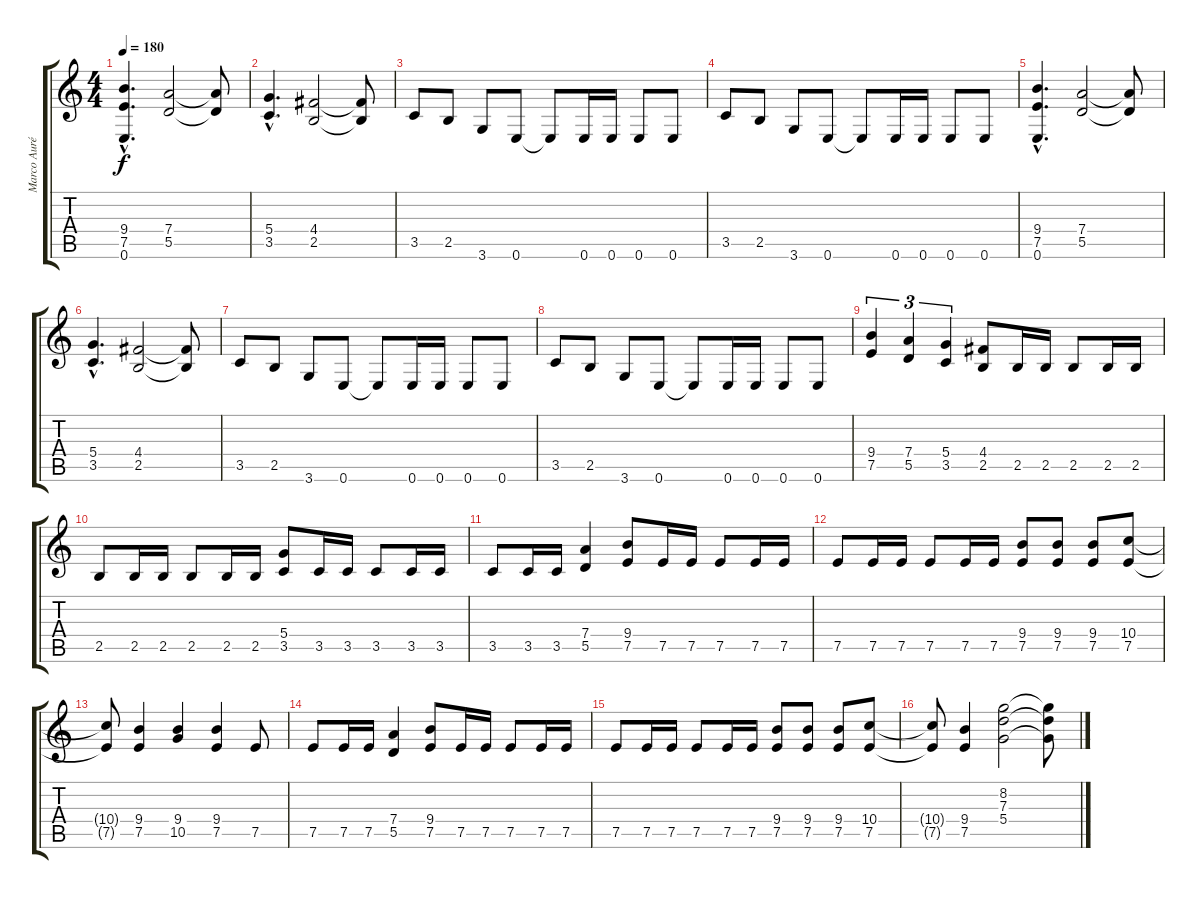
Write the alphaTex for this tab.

\track ("Marco Aurélio" "Marco Auré") {instrument distortionguitar}
\staff {score tabs}
\tuning (E4 B3 G3 D3 A2 E2) {hide}
\ts (4 4)
\tempo 180
\clef g2
\ks c
(9.4{hac} 7.5{hac} 0.6{hac}).4{d dy f} (7.4 5.5).2 (7.4{t} 5.5{t}).8 |
(5.4{hac} 3.5{hac}).4{d} (4.4 2.5).2 (4.4{t} 2.5{t}).8 |
3.5.8 2.5.8 3.6.8 0.6.8 0.6{t}.8 0.6.16 0.6.16 0.6.8 0.6.8 |
3.5.8 2.5.8 3.6.8 0.6.8 0.6{t}.8 0.6.16 0.6.16 0.6.8 0.6.8 |
(9.4{hac} 7.5{hac} 0.6{hac}).4{d} (7.4 5.5).2 (7.4{t} 5.5{t}).8 |
(5.4{hac} 3.5{hac}).4{d} (4.4 2.5).2 (4.4{t} 2.5{t}).8 |
3.5.8 2.5.8 3.6.8 0.6.8 0.6{t}.8 0.6.16 0.6.16 0.6.8 0.6.8 |
3.5.8 2.5.8 3.6.8 0.6.8 0.6{t}.8 0.6.16 0.6.16 0.6.8 0.6.8 |
(9.4 7.5).4{tu (3 2)} (7.4 5.5).4{tu (3 2)} (5.4 3.5).4{tu (3 2)} (4.4 2.5).8 2.5.16 2.5.16 2.5.8 2.5.16 2.5.16 |
2.5.8 2.5.16 2.5.16 2.5.8 2.5.16 2.5.16 (5.4 3.5).8 3.5.16 3.5.16 3.5.8 3.5.16 3.5.16 |
3.5.8 3.5.16 3.5.16 (7.4 5.5).4 (9.4 7.5).8 7.5.16 7.5.16 7.5.8 7.5.16 7.5.16 |
7.5.8 7.5.16 7.5.16 7.5.8 7.5.16 7.5.16 (9.4 7.5).8 (9.4 7.5).8 (9.4 7.5).8 (10.4 7.5).8 |
(10.4{t} 7.5{t}).8 (9.4 7.5).4 (9.4 10.5).4 (9.4 7.5).4 7.5.8 |
7.5.8 7.5.16 7.5.16 (7.4 5.5).4 (9.4 7.5).8 7.5.16 7.5.16 7.5.8 7.5.16 7.5.16 |
7.5.8 7.5.16 7.5.16 7.5.8 7.5.16 7.5.16 (9.4 7.5).8 (9.4 7.5).8 (9.4 7.5).8 (10.4 7.5).8 |
(10.4{t} 7.5{t}).8 (9.4 7.5).4 (8.2 7.3 5.4).2 (8.2{t} 7.3{t} 5.4{t}).8
